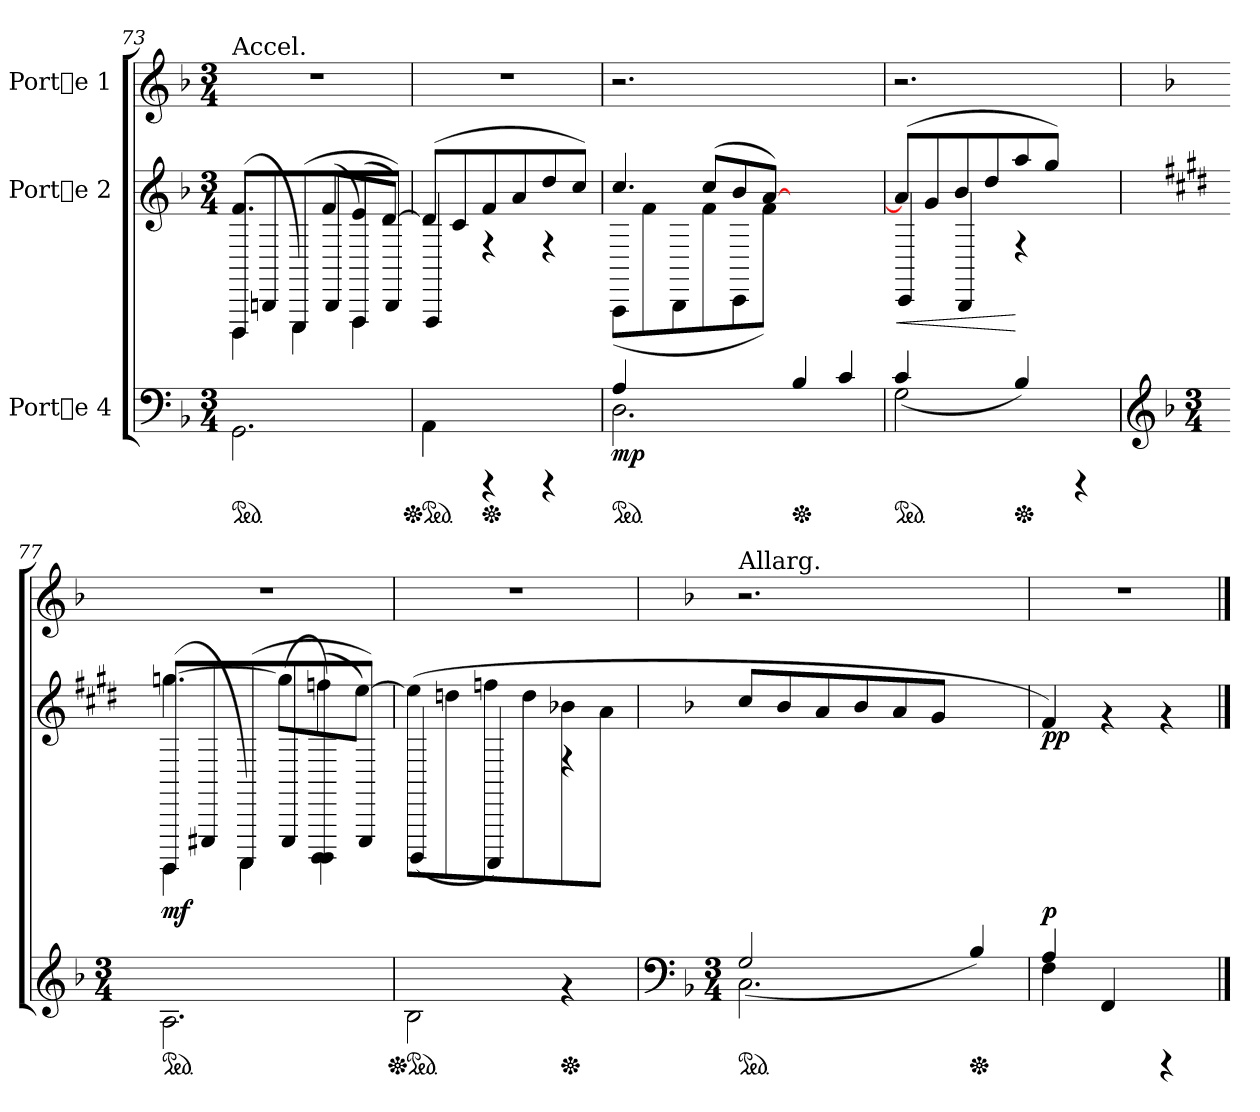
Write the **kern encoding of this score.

**kern	**dynam	**kern	**dynam	**kern
*part3	*part3	*part2	*part2	*part1
*staff3	*staff3	*staff2	*staff2	*staff1
*I"Porte 4	*	*I"Porte 2	*	*I"Porte 1
*clefF4	*	*clefG2	*	*clefG2
*k[b-]	*	*k[b-]	*	*k[b-]
*F:	*	*F:	*	*F:
*M3/4	*	*M3/4	*	*M3/4
*ped	*	*	*	*
=73	=73	=73	=73	=73
*	*	*^	*	*
*	*	*	*^	*	*
!	!	!	!	!	!	!LO:TX:a:t=Accel.
2.GG\	.	4.f/	4DDD\	(>8DDD/L	.	2.r
.	.	.	.	8BBBn/	.	.
.	.	.	4EEE\)	(>8EEE/	.	.
.	.	(<8f/L	.	8BBB/	.	.
.	.	8e/	4FFF\)	(>8FFF/	.	.
.	.	[<8d/J)	.	8BBB/J)	.	.
*	*	*v	*v	*v	*	*
=74	=74	=74	=74	=74
*Xped	*	*	*	*
*ped	*	*	*	*
*	*	*^	*	*
4AA\	.	(<8d/L]	4FFF/	.	2.r
.	.	8c/	.	.	.
*Xped	*	*	*	*	*
4rCCC	.	8f/	4rE	.	.
.	.	8a/	.	.	.
4rCCC	.	8dd/	4rE	.	.
.	.	8cc/J)	.	.	.
=75	=75	=75	=75	=75	=75
*ped	*	*	*	*	*
*^	*	*	*	*	*
!	!	!LO:DY:b	!	!	!LO:DY:b	!
!	!	!	!	!	!LO:DY:n=1:b	!
2.D\	4A/	mp	4.cc/	(<8AAA\L	mp mp	2.r
.	.	.	.	8f\	.	.
.	1ryy	.	.	8BBB-\	.	.
.	.	.	(<8cc/L	8f\	.	.
.	.	.	8b-/	8CC\	.	.
.	.	.	[<8a/J)	8f\J)	.	.
*Xped	*	*	*	*	*	*
4B-/	.	.	2ryy	2ryy	.	2ryy
4c/	.	.	.	.	.	.
!!LO:PB:g=z
=76	=76	=76	=76	=76	=76	=76
*ped	*	*	*	*	*	*
!	!	!	!	!	!LO:HP:b	!
2G\	(>4c/	.	(>8a/L]	4CC/	<	2.r
.	.	.	8g/	.	.	.
.	2.ryy	.	8b-/	4BBB-/	.	.
.	.	.	8dd/	.	.	.
*Xped	*	*	*	*	*	*
4B-/)	.	.	8aa/	4rE	[	.
.	.	.	8gg/J)	.	.	.
4rCCC	.	.	4ryy	4ryy	.	4ryy
*v	*v	*	*	*	*	*
*	*	*v	*v	*	*
=77	=77	=77	=77	=77
*clefG2	*	*	*	*
*	*	*k[f#c#g#d#]	*	*
*	*	*E:	*	*
*M3/4	*	*	*	*
*ped	*	*	*	*
*	*	*	*	*MM135
*	*	*^	*	*
*	*	*	*^	*	*
!	!LO:DY:a	!	!	!	!LO:DY:b	!
!	!	!	!	!	!LO:DY:n=1:b	!
2.A\	mf	[>4.gg\	4GGGG#\	(>8GGGG#/L	mf mf	2.r
.	.	.	.	8EEE#X/	.	.
.	.	.	4AAAA\)	(>8AAAA/	.	.
.	.	(>8gg\L]	.	8EEE#/	.	.
.	.	8ff\	4BBBB\)	(>8BBBB/	.	.
.	.	[>8ee\J)	.	8EEE#/J)	.	.
*	*	*v	*v	*v	*	*
=78	=78	=78	=78	=78
*Xped	*	*	*	*
*ped	*	*	*	*
*	*	*^	*	*
2B-\	.	(>8ee\L]	(>4BBBB/	.	2.r
.	.	8dd\	.	.	.
.	.	8ff\	4AAAA/)	.	.
.	.	8dd\	.	.	.
*Xped	*	*	*	*	*
4rf	.	8b-\	4rE	.	.
.	.	8a\J	.	.	.
*	*	*v	*v	*	*
!!LO:LB:g=z
=79	=79	=79	=79	=79
*clefF4	*	*	*	*
*	*	*k[b-]	*	*
*	*	*F:	*	*
*M3/4	*	*	*	*
*ped	*	*	*	*
*^	*	*	*	*
!	!	!	!	!	!LO:TX:a:t=Allarg.
2.C\	(>2G/	.	8cc/L	.	2.r
.	.	.	8b-/	.	.
.	.	.	8a/	.	.
.	.	.	8b-/	.	.
.	2ryy	.	8a/	.	.
.	.	.	8g/J	.	.
*Xped	*	*	*	*	*
4B-/)	.	.	4ryy	.	4ryy
=80	=80	=80	=80	=80	=80
*	*	*	*	*	*MM120
!	!	!LO:DY:a	!	!LO:DY:b	!
!	!	!	!	!LO:DY:n=1:b	!
4A/	4F\	p	4f/)	p p	2.r
4FF/	2ryy	.	4rf	.	.
4rBBBB	.	.	4rf	.	.
*v	*v	*	*	*	*
==	==	==	==	==
*-	*-	*-	*-	*-
